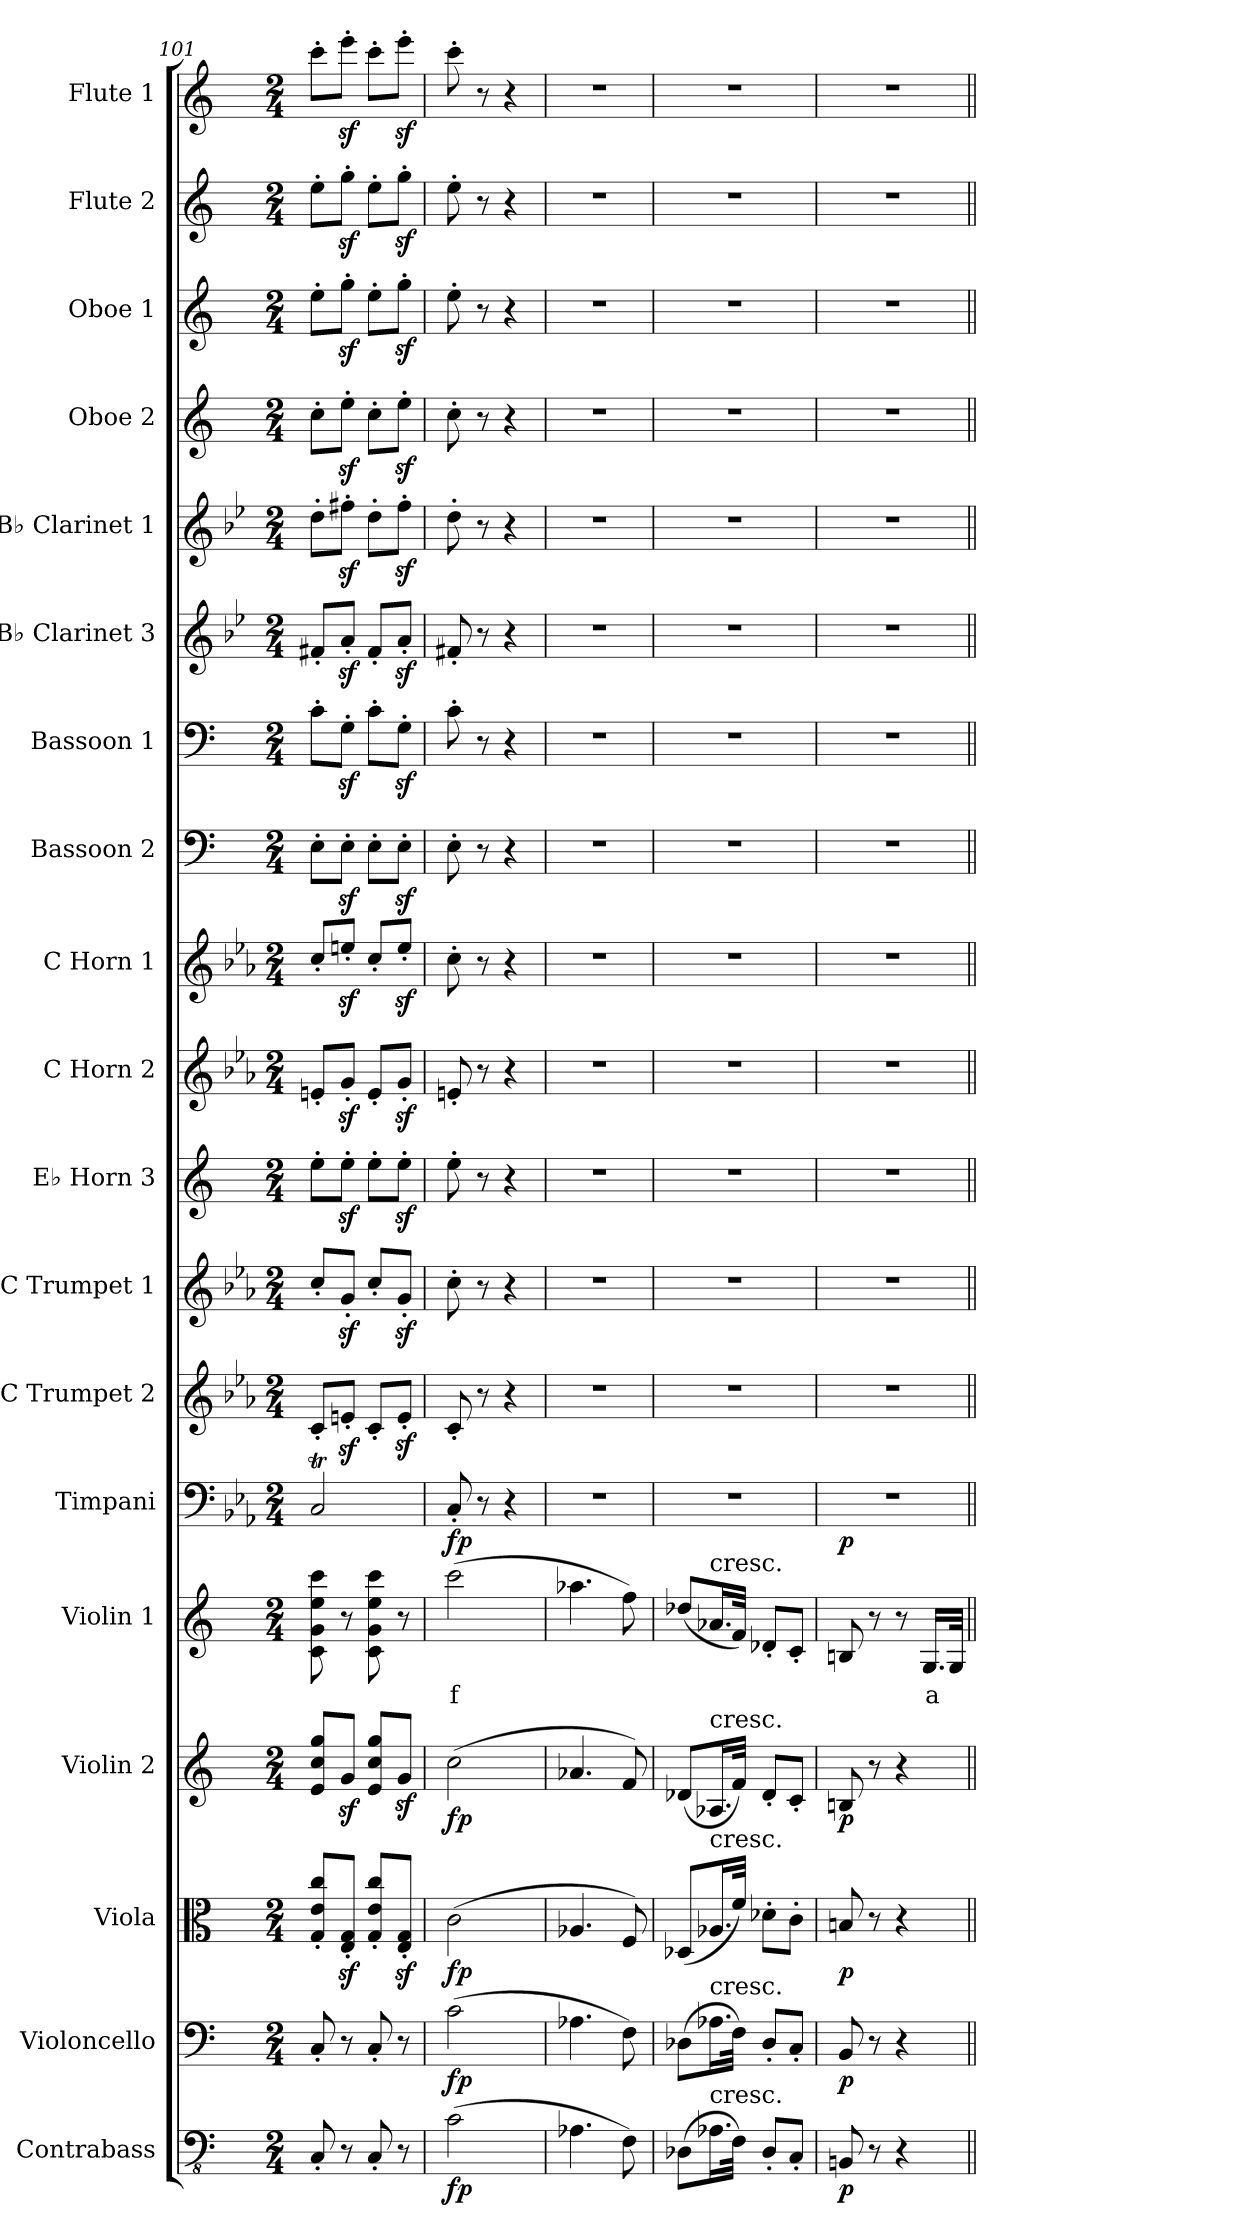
**kern	**dynam	**kern	**dynam	**kern	**dynam	**kern	**dynam	**kern	**text	**dynam	**kern	**kern	**kern	**kern	**kern	**kern	**kern	**kern	**kern	**kern	**kern	**kern	**kern	**kern
*part19	*part19	*part18	*part18	*part17	*part17	*part16	*part16	*part15	*part15	*part15	*part14	*part13	*part12	*part11	*part10	*part9	*part8	*part7	*part6	*part5	*part4	*part3	*part2	*part1
*staff19	*staff19	*staff18	*staff18	*staff17	*staff17	*staff16	*staff16	*staff15	*staff15	*staff15	*staff14	*staff13	*staff12	*staff11	*staff10	*staff9	*staff8	*staff7	*staff6	*staff5	*staff4	*staff3	*staff2	*staff1
*I"Contrabass	*	*I"Violoncello	*	*I"Viola	*	*I"Violin 2	*	*I"Violin 1	*	*	*I"Timpani	*I"C Trumpet 2	*I"C Trumpet 1	*I"E♭ Horn 3	*I"C Horn 2	*I"C Horn 1	*I"Bassoon 2	*I"Bassoon 1	*I"B♭ Clarinet 3	*I"B♭ Clarinet 1	*I"Oboe 2	*I"Oboe 1	*I"Flute 2	*I"Flute 1
*I'Cb	*	*I'Vc	*	*I'Vla	*	*I'Vln 2	*	*I'Vln 1	*	*	*I'Timp	*I'Tpt 2	*I'Tpt 1	*I'Hn 3	*I'Hn 2	*I'Hn 1	*I'Bsn 2	*I'Bsn 1	*I'Cl 2	*I'Cl 1	*I'Ob 2	*I'Ob 1	*I'Fl 2	*I'Fl 1
*clefFv4	*	*clefF4	*	*clefC3	*	*clefG2	*	*clefG2	*	*	*clefF4	*clefG2	*clefG2	*clefG2	*clefG2	*clefG2	*clefF4	*clefF4	*clefG2	*clefG2	*clefG2	*clefG2	*clefG2	*clefG2
*	*	*	*	*	*	*	*	*	*	*	*	*	*	*ITrd5c9	*ITrd7c12	*ITrd7c12	*	*	*ITrd1c2	*ITrd1c2	*	*	*	*
*k[]	*	*k[]	*	*k[]	*	*k[]	*	*k[]	*	*	*k[b-e-a-]	*k[b-e-a-]	*k[b-e-a-]	*k[b-e-a-]	*k[b-e-a-]	*k[b-e-a-]	*k[]	*k[]	*k[b-e-a-d-]	*k[b-e-a-d-]	*k[]	*k[]	*k[]	*k[]
*C:	*	*C:	*	*C:	*	*C:	*	*C:	*	*	*	*	*	*	*	*	*C:	*C:	*	*	*C:	*C:	*C:	*C:
*M2/4	*	*M2/4	*	*M2/4	*	*M2/4	*	*M2/4	*	*	*M2/4	*M2/4	*M2/4	*M2/4	*M2/4	*M2/4	*M2/4	*M2/4	*M2/4	*M2/4	*M2/4	*M2/4	*M2/4	*M2/4
=101	=101	=101	=101	=101	=101	=101	=101	=101	=101	=101	=101	=101	=101	=101	=101	=101	=101	=101	=101	=101	=101	=101	=101	=101
8CC'/	.	8C'/	.	8G/' 8e/' 8cc/'L	.	8e/ 8cc/ 8gg/L	.	8c\ 8g\ 8ee\ 8ccc\	.	.	2CT/	8c'/L	8cc'/L	8g'\L	8En'/L	8c'/L	8E'\L	8c'\L	8en'/L	8cc'\L	8cc'\L	8ee'\L	8ee'\L	8ccc'\L
8r	.	8r	.	8E/z<' 8G/z<'J	.	8gz</J	.	8r	.	.	.	8enz<'/J	8gz<'/J	8gz<'\J	8Gz<'/J	8enz<'/J	8Ez<'\J	8Gz<'\J	8gz<'/J	8eenz<'\J	8eez<'\J	8ggz<'\J	8ggz<'\J	8eeez<'\J
8CC'/	.	8C'/	.	8G/' 8e/' 8cc/'L	.	8e/ 8cc/ 8gg/L	.	8c\ 8g\ 8ee\ 8ccc\	.	.	.	8c'/L	8cc'/L	8g'\L	8E'/L	8c'/L	8E'\L	8c'\L	8e'/L	8cc'\L	8cc'\L	8ee'\L	8ee'\L	8ccc'\L
8r	.	8r	.	8E/z<' 8G/z<'J	.	8gz</J	.	8r	.	.	.	8ez<'/J	8gz<'/J	8gz<'\J	8Gz<'/J	8ez<'/J	8Ez<'\J	8Gz<'\J	8gz<'/J	8eez<'\J	8eez<'\J	8ggz<'\J	8ggz<'\J	8eeez<'\J
=102	=102	=102	=102	=102	=102	=102	=102	=102	=102	=102	=102	=102	=102	=102	=102	=102	=102	=102	=102	=102	=102	=102	=102	=102
!	!LO:DY:b	!	!LO:DY:b	!	!LO:DY:b	!	!LO:DY:b	!	!LO:LY:b:color=#FF0000	!LO:DY:b	!	!	!	!	!	!	!	!	!	!	!	!	!	!
(2C\	fp	(2c\	fp	(2c\	fp	(2cc\	fp	(2ccc\	f	fp	8C'/	8c'/	8cc'\	8g'\	8En'/	8c'\	8E'\	8c'\	8en'/	8cc'\	8cc'\	8ee'\	8ee'\	8ccc'\
.	.	.	.	.	.	.	.	.	.	.	8r	8r	8r	8r	8r	8r	8r	8r	8r	8r	8r	8r	8r	8r
.	.	.	.	.	.	.	.	.	.	.	4r	4r	4r	4r	4r	4r	4r	4r	4r	4r	4r	4r	4r	4r
=103	=103	=103	=103	=103	=103	=103	=103	=103	=103	=103	=103	=103	=103	=103	=103	=103	=103	=103	=103	=103	=103	=103	=103	=103
4.AA-X\	.	4.A-X\	.	4.A-X/	.	4.a-X/	.	4.aa-X\	.	.	2r	2r	2r	2r	2r	2r	2r	2r	2r	2r	2r	2r	2r	2r
8FF\)	.	8F\)	.	8F/)	.	8f/)	.	8ff\)	.	.	.	.	.	.	.	.	.	.	.	.	.	.	.	.
=104	=104	=104	=104	=104	=104	=104	=104	=104	=104	=104	=104	=104	=104	=104	=104	=104	=104	=104	=104	=104	=104	=104	=104	=104
(8DD-X\L	.	(8D-X\L	.	(8D-X/L	.	(8d-X/L	.	(8dd-X/L	.	.	2r	2r	2r	2r	2r	2r	2r	2r	2r	2r	2r	2r	2r	2r
!	!	!	!	!	!	!	!	!LO:TX:a:t=cresc.	!	!	!	!	!	!	!	!	!	!	!	!	!	!	!	!
!	!	!	!	!	!	!LO:TX:a:t=cresc.	!	!	!	!	!	!	!	!	!	!	!	!	!	!	!	!	!	!
!	!	!	!	!LO:TX:a:t=cresc.	!	!	!	!	!	!	!	!	!	!	!	!	!	!	!	!	!	!	!	!
!	!	!LO:TX:a:t=cresc.	!	!	!	!	!	!	!	!	!	!	!	!	!	!	!	!	!	!	!	!	!	!
!LO:TX:a:t=cresc.	!	!	!	!	!	!	!	!	!	!	!	!	!	!	!	!	!	!	!	!	!	!	!	!
16.AA-X\L	.	16.A-X\L	.	16.A-X/L	.	16.A-X/L	.	16.a-X/L	.	.	.	.	.	.	.	.	.	.	.	.	.	.	.	.
32FF\JJk)	.	32F\JJk)	.	32f/JJk)	.	32f/JJk)	.	32f/JJk)	.	.	.	.	.	.	.	.	.	.	.	.	.	.	.	.
8DD-'/L	.	8D-'/L	.	8d-X'\L	.	8d-'/L	.	8d-X'/L	.	.	.	.	.	.	.	.	.	.	.	.	.	.	.	.
8CC'/J	.	8C'/J	.	8c'\J	.	8c'/J	.	8c'/J	.	.	.	.	.	.	.	.	.	.	.	.	.	.	.	.
=105	=105	=105	=105	=105	=105	=105	=105	=105	=105	=105	=105	=105	=105	=105	=105	=105	=105	=105	=105	=105	=105	=105	=105	=105
!	!LO:DY:b	!	!LO:DY:b	!	!LO:DY:b	!	!LO:DY:b	!	!	!LO:DY:b	!	!	!	!	!	!	!	!	!	!	!	!	!	!
8BBBn/	p	8BB/	p	8Bn/	p	8Bn/	p	8Bn/	.	p	2r	2r	2r	2r	2r	2r	2r	2r	2r	2r	2r	2r	2r	2r
8r	.	8r	.	8r	.	8r	.	8r	.	.	.	.	.	.	.	.	.	.	.	.	.	.	.	.
4r	.	4r	.	4r	.	4r	.	8r	.	.	.	.	.	.	.	.	.	.	.	.	.	.	.	.
!	!	!	!	!	!	!	!	!	!LO:LY:b:color=#FF0000	!	!	!	!	!	!	!	!	!	!	!	!	!	!	!
.	.	.	.	.	.	.	.	16.G/LL	a	.	.	.	.	.	.	.	.	.	.	.	.	.	.	.
.	.	.	.	.	.	.	.	32G/JJk	.	.	.	.	.	.	.	.	.	.	.	.	.	.	.	.
=||	=||	=||	=||	=||	=||	=||	=||	=||	=||	=||	=||	=||	=||	=||	=||	=||	=||	=||	=||	=||	=||	=||	=||	=||
*-	*-	*-	*-	*-	*-	*-	*-	*-	*-	*-	*-	*-	*-	*-	*-	*-	*-	*-	*-	*-	*-	*-	*-	*-
